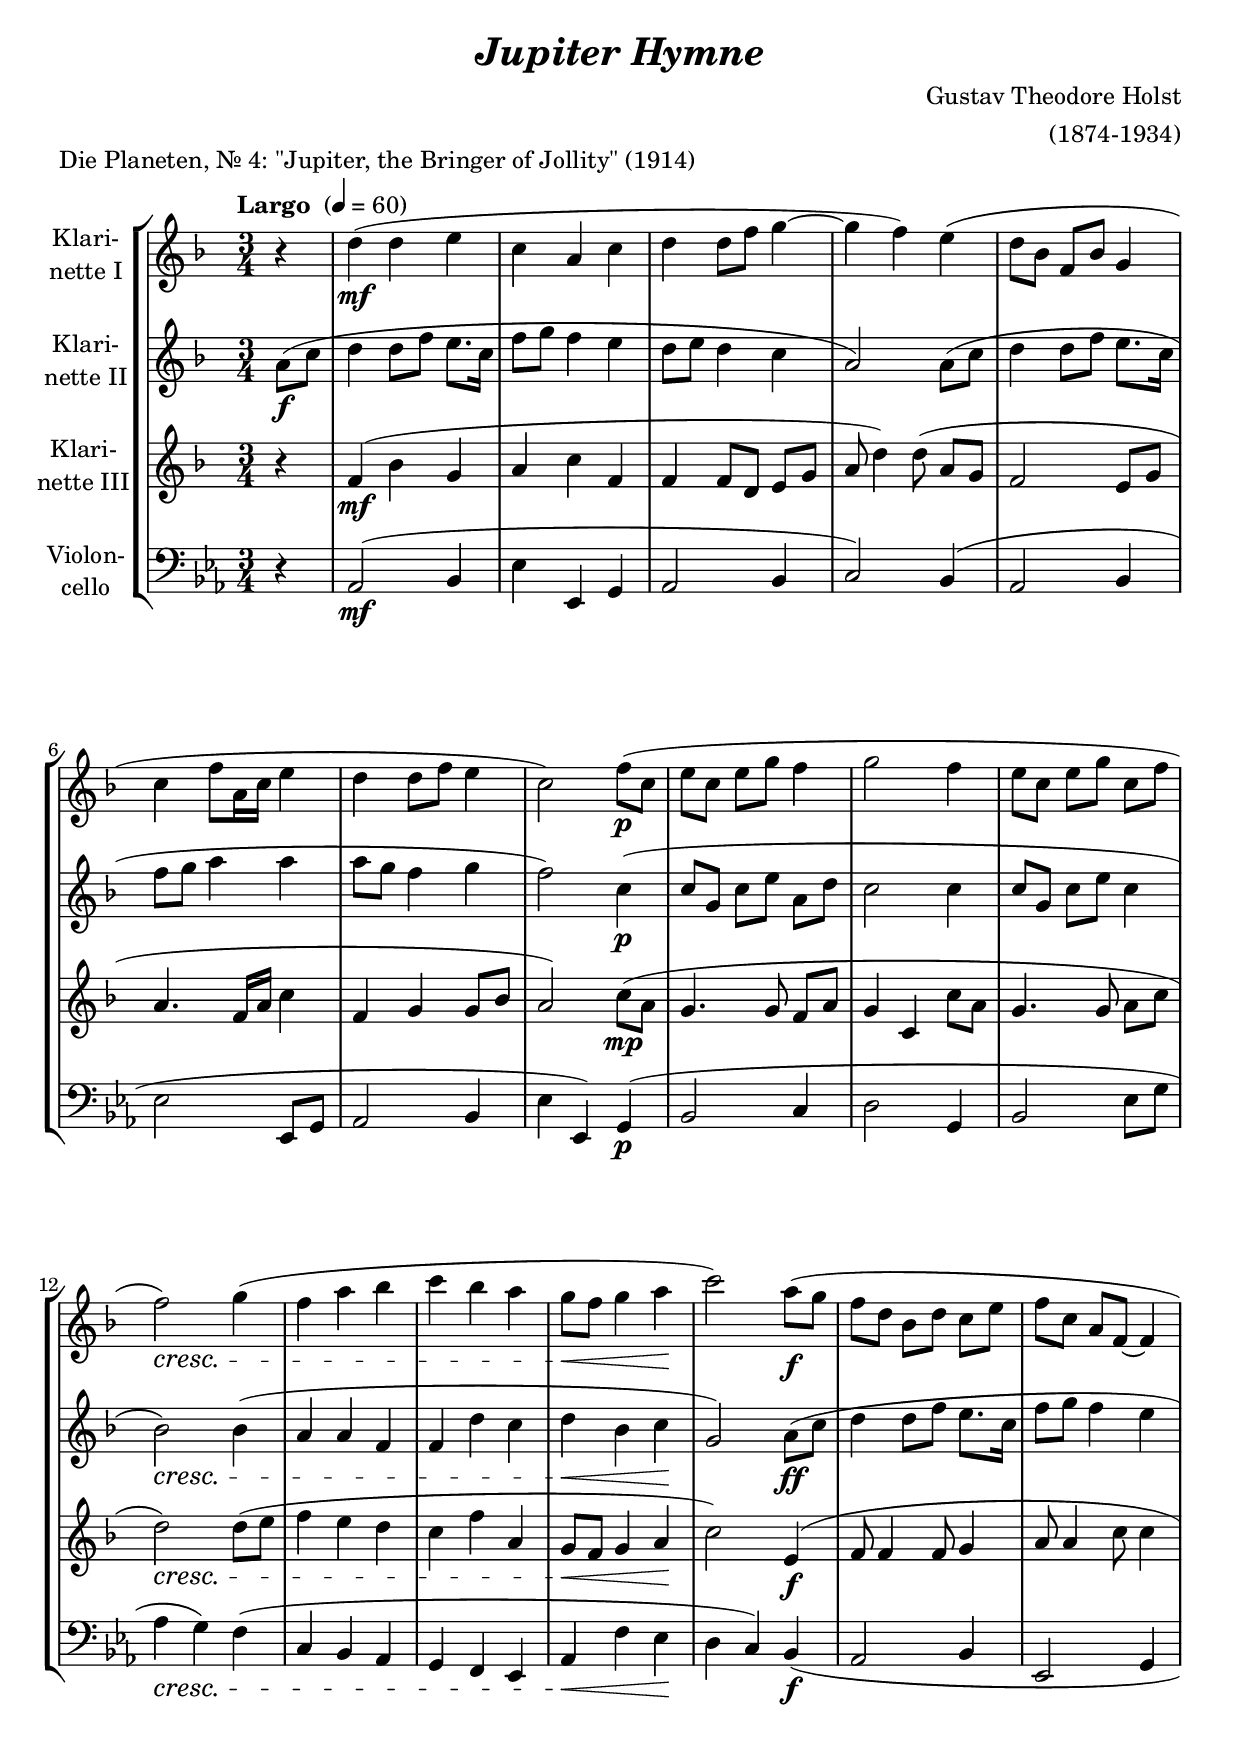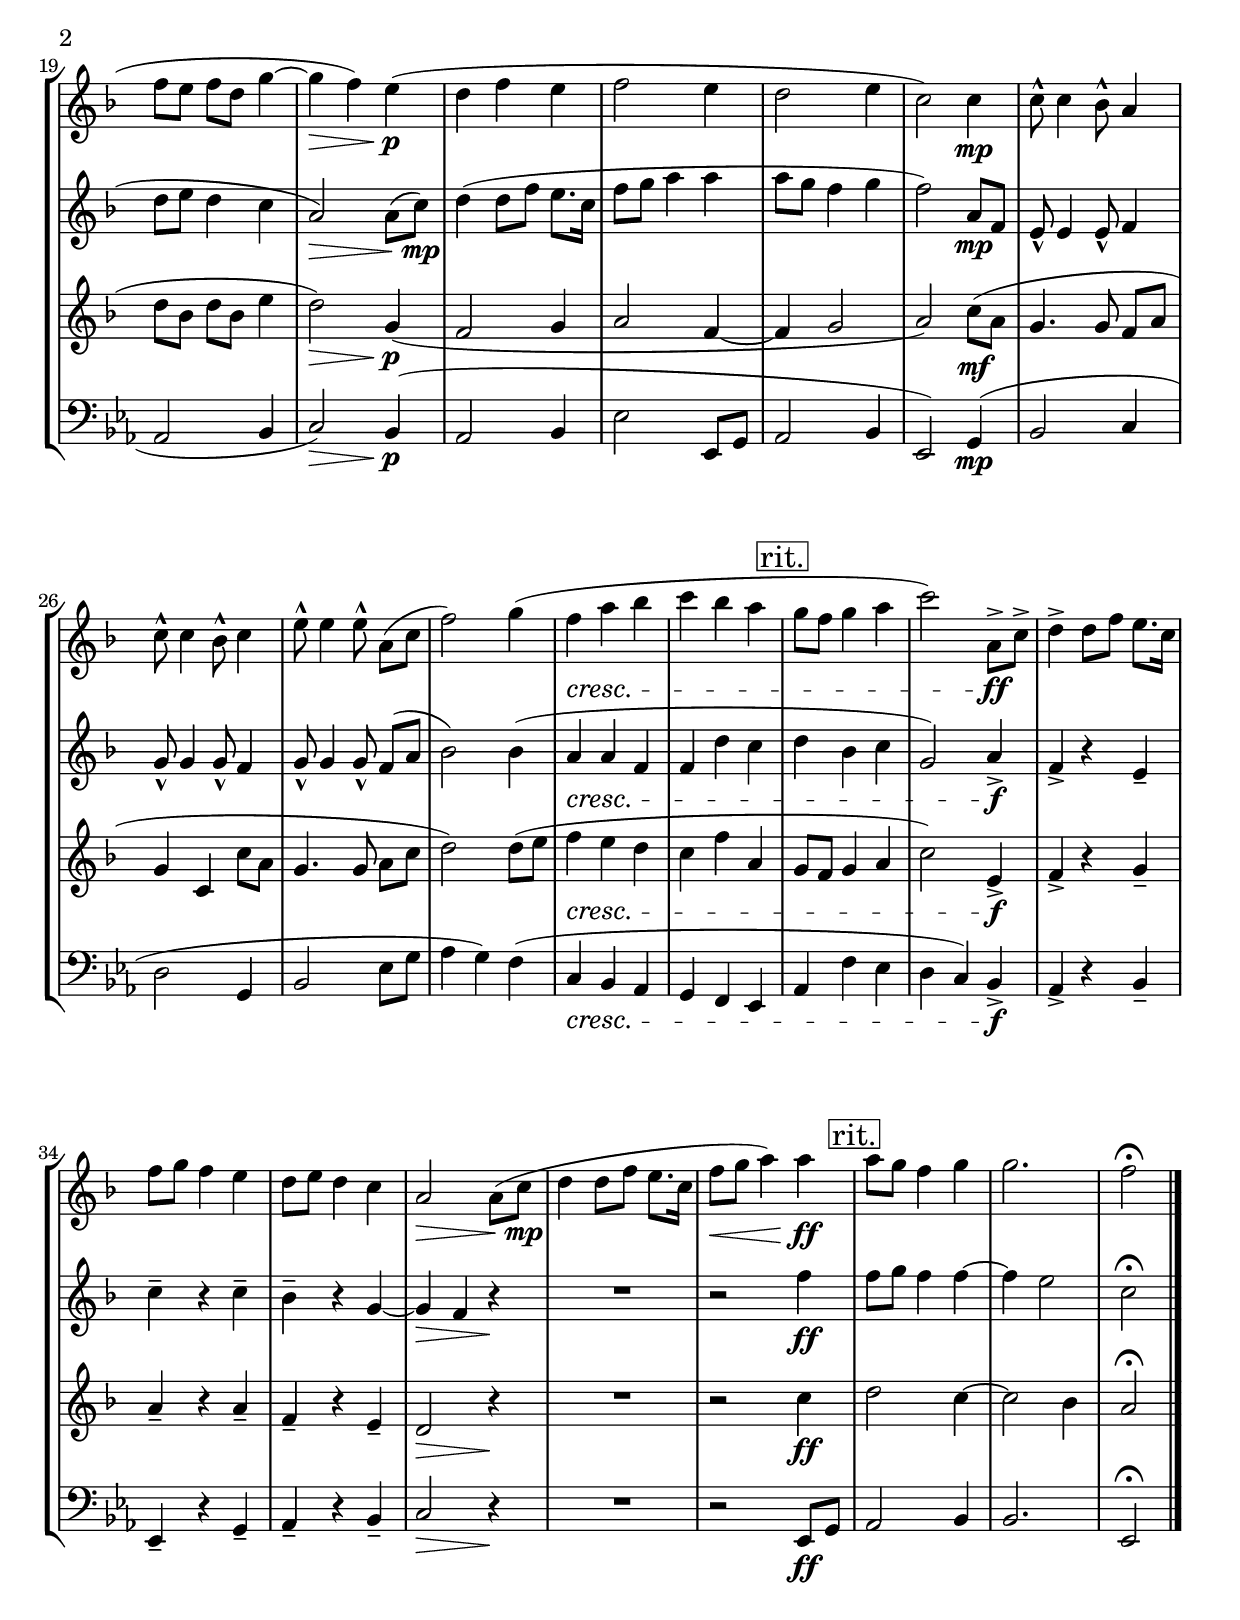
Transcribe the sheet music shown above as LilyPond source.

\version "2.18.2"
\include "deutsch.ly"

#(set-global-staff-size 21)

\header {
  title     = \markup \bold \italic "Jupiter Hymne"
  composer  = "Gustav Theodore Holst"
  arranger  = "(1874-1934)"
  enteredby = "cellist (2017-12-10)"
  piece     = "Die Planeten, Nr. 4: \"Jupiter, the Bringer of Jollity\" (1914)"
}

voiceconsts = {
  \key es \major
  \time 3/4
  \clef "treble"
%  \numericTimeSignature
  \compressFullBarRests
  % Set default beaming for all staves
  \set Timing.beamExceptions = #'()
  \set Timing.baseMoment     = #(ly:make-moment 1 4)
  \set Timing.beatStructure  = #'(1 1 1)
  \tempo "Largo " 4=60
}

mikl = "clarinet"
mifl = "flute"
mist = "string ensemble 1"
miba = "cello"
%miba = "harpsichord"
milo = "drawbar organ"

rit = \mark \markup \box "rit."

va = \relative c'' {
  \voiceconsts

  \partial 4 r4
  c(\mf c d
  b g b
  c c8 es f4~
  f es) d(
  c8 as es as f4
  b es8 g,16 b d4
  c c8 es d4
  b2) es8(\p b

  d b d f es4
  f2 es4
  d8 b d f b, es
  es2)\cresc f4(
  es g as
  b as g
  f8\< es f4 g\!
  b2) g8(\f f
  es c as c b d

  es b g es~ es4
  es'8 d es c f4~
  f\> es) d(\!\p
  c es d
  es2 d4
  c2 d4
  b2) b4\mp
  b8-^ b4 as8-^ g4
  b8-^ b4 as8-^ b4

  d8-^ d4 d8-^ g,( b
  es2) f4(
  es\cresc g as
  b as g \rit
  f8 es f4 g
  b2) g,8->\ff b->
  c4-> c8 es d8. b16
  es8 f es4 d
  c8 d c4 b

  g2\> g8( b\!\mp
  c4 c8 es d8. b16
  es8\< f g4) g\!\ff \rit
  g8 f es4 f
  f2.
  es2\fermata \bar "|."
}

vb = \relative c'' {
  \voiceconsts

  \partial 4 g8(\f b
  c4 c8 es d8. b16
  es8 f es4 d
  c8 d c4 b
  g2) g8( b
  c4 c8 es d8. b16
  es8 f g4 g
  g8 f es4 f
  es2) b4(\p

  b8 f b d g, c
  b2 b4
  b8 f b d b4
  as2)\cresc as4(
  g g es
  es c' b
  c\< as b\!
  f2) g8(\ff b
  c4 c8 es d8. b16

  es8 f es4 d
  c8 d c4 b
  g2)\> g8( b)\!\mp
  c4( c8 es d8. b16
  es8 f g4 g
  g8 f es4 f
  es2) g,8\mp es
  d-^ d4 d8-^ es4

  f8-^ f4 f8-^ es4
  f8-^ f4 f8-^ es( g
  as2) as4(
  g\cresc g es
  es c' b \rit
  c as b
  f2) g4->\f
  es-> r d--
  b'-- r b--
  as-- r f~

  f\> es r\!
  R2.
  r2 es'4\ff \rit
  es8 f es4 es~
  es d2
  b\fermata \bar "|."
}

vc = \relative c' {
  \voiceconsts

  \partial 4 r4
  es(\mf as f
  g b es,
  es es8 c d f
  g c4) c8( g f
  es2 d8 f
  g4. es16 g b4
  es, f f8 as
  g2) b8(\mp g

  f4. f8 es g
  f4 b, b'8 g
  f4. f8 g b
  c2)\cresc c8( d
  es4 d c
  b es g,
  f8\< es f4 g\!
  b2) d,4(\f
  es8 es4 es8 f4

  g8 g4 b8 b4
  c8 as c as d4
  c2)\> f,4(\!\p
  es2 f4
  g2 es4~
  es f2
  g) b8(\mf g
  f4. f8 es g
  f4 b, b'8 g

  f4. f8 g b
  c2) c8( d
  es4\cresc d c
  b es g, \rit
  f8 es f4 g
  b2) d,4->\f
  es-> r f--
  g-- r g--
  es-- r d--
  c2\> r4\!
  R2.

  r2 b'4\ff \rit
  c2 b4~
  b2 as4
  g2\fermata \bar "|."
}

vd = \relative c {
  \voiceconsts
  \clef "bass"
  
  \partial 4 r4
  as2(\mf b4
  es es, g
  as2 b4
  c2) b4(
  as2 b4
  es2 es,8 g
  as2 b4
  es es,) g(\p
  b2 c4
  d2 g,4
  b2 es8 g

  as4\cresc g) f(
  c b as
  g f es
  as\< f' es\!
  d c) b(\f
  as2 b4
  es,2 g4
  as2 b4
  c2)\> b4(\!\p
  as2 b4
  es2 es,8 g
  as2 b4

  es,2) g4(\mp
  b2 c4
  d2 g,4
  b2 es8 g
  as4 g) f(
  c\cresc b as
  g f es \rit
  as f' es
  d c) b->\f
  as-> r b--
  es,-- r g--

  as-- r b--
  c2\> r4\!
  R2.
  r2 es,8\ff g \rit
  as2 b4
  b2.
  es,2\fermata \bar "|."
}


music = \new StaffGroup <<
      \new Staff {
	\set Staff.midiInstrument = \mikl
	\set Staff.instrumentName = \markup \center-column { "Klari-" "nette I" }
	\transpose es f { \va }
      }
      \new Staff {
	\set Staff.midiInstrument = \mikl
	\set Staff.instrumentName = \markup \center-column { "Klari-" "nette II" }
	\transpose es f { \vb }
      }
      
      \new Staff {
	\set Staff.midiInstrument = \mikl
	\set Staff.instrumentName = \markup \center-column { "Klari-" "nette III" }
	\transpose es f { \vc }
      }

      \new Staff {
	\set Staff.midiInstrument = \miba
	\set Staff.instrumentName = \markup \center-column { "Violon-" "cello" }
	\transpose es es { \vd }
      }
>>

\book {
  \score {
    \music
    \layout {}
  }

  \score {
    \unfoldRepeats \music

    \midi {
      \context {
        \Score
      }
    }
  }
}
